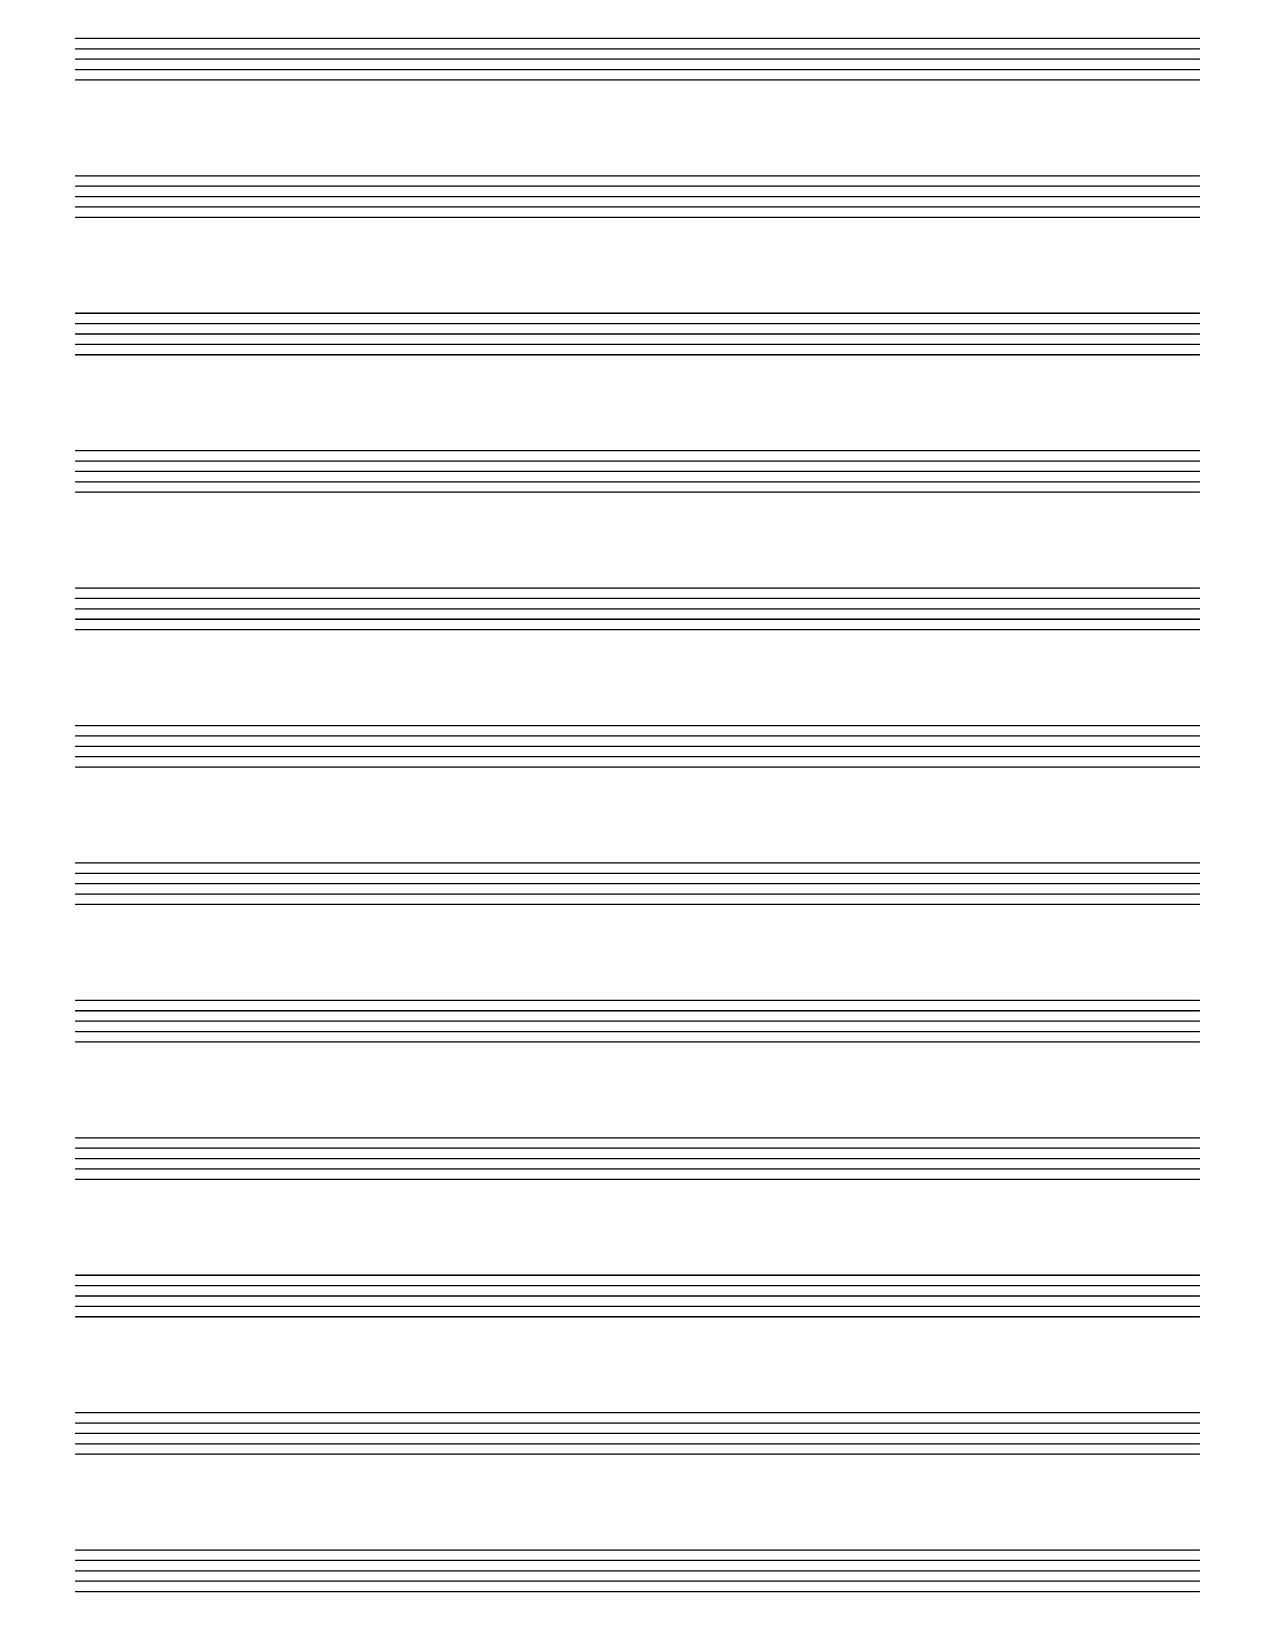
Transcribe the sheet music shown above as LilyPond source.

%% Do not edit this file; it is automatically
%% generated from LSR http://lsr.dsi.unimi.it
%% This file is in the public domain.
\version "2.12.2"

\header {
  lsrtags = "staff-notation, editorial-annotations, contexts-and-engravers, paper-and-layout"

%% Translation of GIT committish: fa19277d20f8ab0397c560eb0e7b814bd804ecec
  texidoces = "
Para crear pentagramas en blanco, genere compases vacíos y después
elimine el grabador de números de compás @code{Bar_number_engraver}
del contexto @code{Score}, y los grabadores de la indicación de compás
@code{Time_signature_engraver}, de la clave @code{Clef_engraver} y de
los compases @code{Bar_engraver} del contexto de @code{Staff}.

"
  doctitlees = "Crear pentagramas en blanco"

  texidoc = "
To create blank staves, generate empty measures then remove the
@code{Bar_number_engraver} from the @code{Score} context, and the
@code{Time_signature_engraver}, @code{Clef_engraver} and
@code{Bar_engraver} from the @code{Staff} context.

"
  doctitle = "Creating blank staves"
} % begin verbatim

#(set-global-staff-size 20)

\score {
  {
    \repeat unfold 12 { s1 \break }
  }
  \layout {
    indent = 0\in
    \context {
      \Staff
      \remove "Time_signature_engraver"
      \remove "Clef_engraver"
      \remove "Bar_engraver"
    }
    \context {
      \Score
      \remove "Bar_number_engraver"
    }
  }
}

\paper {
  #(set-paper-size "letter")
  ragged-last-bottom = ##f
  line-width = 7.5\in
  left-margin = 0.5\in
  bottom-margin = 0.25\in
  top-margin = 0.25\in
}

